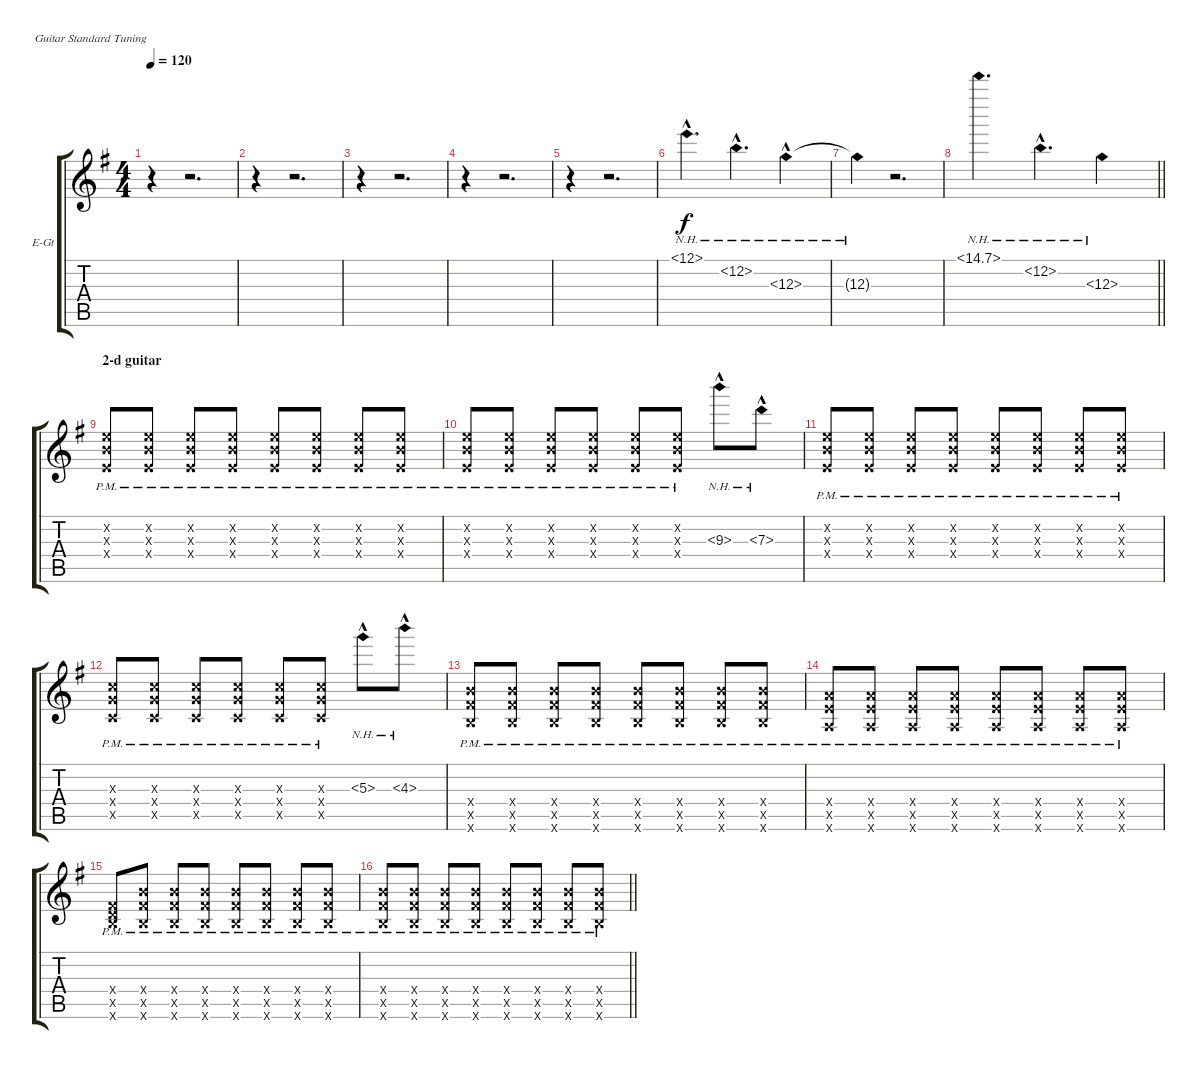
\bracketExtendMode groupsimilarinstruments
\firstSystemTrackNameOrientation horizontal
\otherSystemsTrackNameOrientation horizontal
\track ("guitar drive (Anton Melichov)" "E-Gt") {instrument distortionguitar}
\staff {score tabs}
\tuning (E4 B3 G3 D3 A2 E2)
\ts (4 4)
\tempo 120
\clef g2
\ks eminor
r.4{dy f} r.2{d} |
r.4 r.2{d} |
r.4 r.2{d} |
r.4 r.2{d} |
r.4 r.2{d} |
12.1{nh hac}.4{d} 12.2{nh hac}.4{d} 12.3{nh hac}.4 |
12.3{nh t}.4 r.2{d} |
\barLineRight lightlight
14.1{nh}.4{d} 12.2{nh hac}.4{d} 11.3{nh}.4 |
\section ("" "2-d guitar")
(5.2{x} 4.3{x} 2.4{pm x}).8 (5.2{x} 4.3{x} 2.4{pm x}).8 (5.2{x} 4.3{x} 2.4{pm x}).8 (5.2{x} 4.3{x} 2.4{pm x}).8 (5.2{x} 4.3{x} 2.4{pm x}).8 (5.2{x} 4.3{x} 2.4{pm x}).8 (5.2{x} 4.3{x} 2.4{pm x}).8 (5.2{x} 4.3{x} 2.4{pm x}).8 |
(5.2{x} 4.3{x} 2.4{pm x}).8 (5.2{x} 4.3{x} 2.4{pm x}).8 (5.2{x} 4.3{x} 2.4{pm x}).8 (5.2{x} 4.3{x} 2.4{pm x}).8 (5.2{x} 4.3{x} 2.4{pm x}).8 (5.2{x} 4.3{x} 2.4{pm x}).8 9.3{nh hac}.8 7.3{nh hac}.8 |
(5.2{x} 4.3{x} 2.4{pm x}).8 (5.2{x} 4.3{x} 2.4{pm x}).8 (5.2{x} 4.3{x} 2.4{pm x}).8 (5.2{x} 4.3{x} 2.4{pm x}).8 (5.2{x} 4.3{x} 2.4{pm x}).8 (5.2{x} 4.3{x} 2.4{pm x}).8 (5.2{x} 4.3{x} 2.4{pm x}).8 (5.2{x} 4.3{x} 2.4{pm x}).8 |
(5.3{x} 5.4{x} 3.5{pm x}).8 (5.3{x} 5.4{x} 3.5{pm x}).8 (5.3{x} 5.4{x} 3.5{pm x}).8 (5.3{x} 5.4{x} 3.5{pm x}).8 (5.3{x} 5.4{x} 3.5{pm x}).8 (5.3{x} 5.4{x} 3.5{pm x}).8 5.3{nh hac}.8 4.3{nh hac}.8 |
(9.4{pm x} 9.5{x} 7.6{x}).8 (9.4{pm x} 9.5{x} 7.6{x}).8 (9.4{pm x} 9.5{x} 7.6{x}).8 (9.4{pm x} 9.5{x} 7.6{x}).8 (9.4{pm x} 9.5{x} 7.6{x}).8 (9.4{pm x} 9.5{x} 7.6{x}).8 (9.4{pm x} 9.5{x} 7.6{x}).8 (9.4{pm x} 9.5{x} 7.6{x}).8 |
(7.4{pm x} 7.5{pm x} 5.6{pm x}).8 (7.4{pm x} 7.5{pm x} 5.6{pm x}).8 (7.4{pm x} 7.5{pm x} 5.6{pm x}).8 (7.4{pm x} 7.5{pm x} 5.6{pm x}).8 (7.4{pm x} 7.5{pm x} 5.6{pm x}).8 (7.4{pm x} 7.5{pm x} 5.6{pm x}).8 (7.4{pm x} 7.5{pm x} 5.6{pm x}).8 (7.4{pm x} 7.5{pm x} 5.6{pm x}).8 |
(0.4{pm x} 9.5{x} 7.6{x}).8 (9.4{pm x} 9.5{x} 7.6{x}).8 (9.4{pm x} 9.5{x} 7.6{x}).8 (9.4{pm x} 9.5{x} 7.6{x}).8 (9.4{pm x} 9.5{x} 7.6{x}).8 (9.4{pm x} 9.5{x} 7.6{x}).8 (9.4{pm x} 9.5{x} 7.6{x}).8 (9.4{pm x} 9.5{x} 7.6{x}).8 |
\barLineRight lightlight
(9.4{pm x} 9.5{pm x} 7.6{pm x}).8 (9.4{pm x} 9.5{pm x} 7.6{pm x}).8 (9.4{pm x} 9.5{pm x} 7.6{pm x}).8 (9.4{pm x} 9.5{pm x} 7.6{pm x}).8 (9.4{pm x} 9.5{pm x} 7.6{pm x}).8 (9.4{pm x} 9.5{pm x} 7.6{pm x}).8 (9.4{pm x} 9.5{pm x} 7.6{pm x}).8 (9.4{pm x} 9.5{pm x} 7.6{pm x}).8
